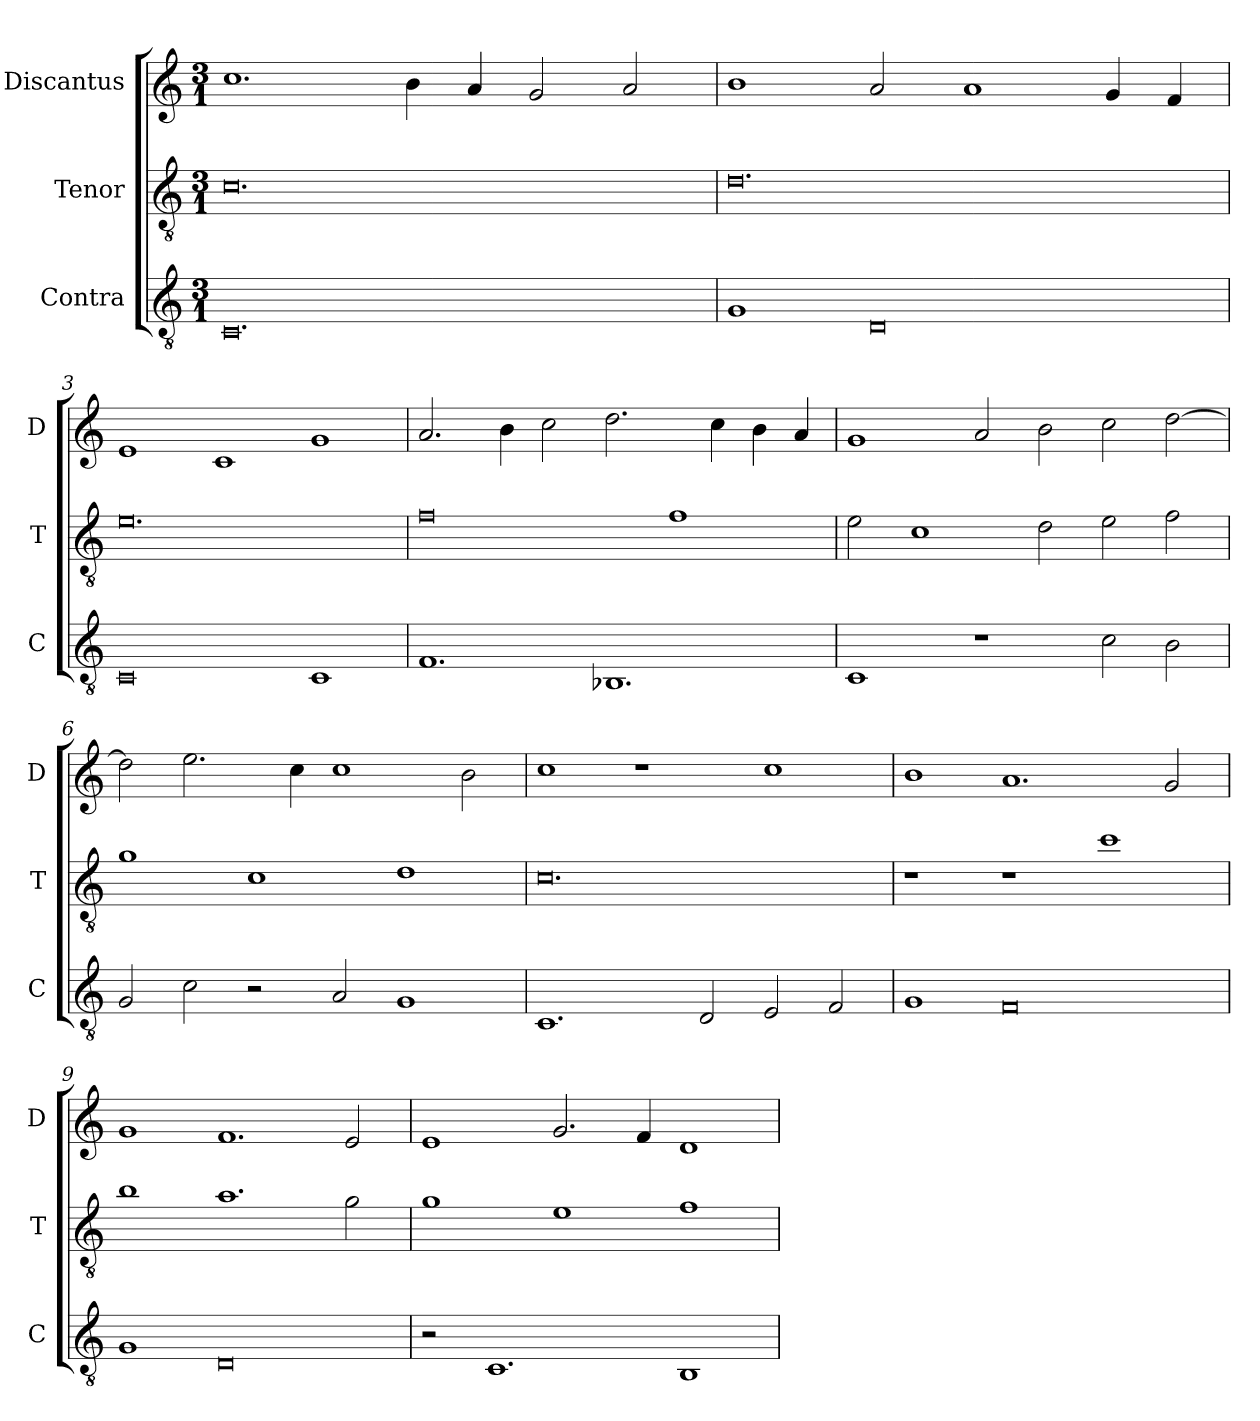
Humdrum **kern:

**kern	**kern	**kern
*part3	*part2	*part1
*staff3	*staff2	*staff1
*I"Contra	*I"Tenor	*I"Discantus
*I'C	*I'T	*I'D
*clefGv2	*clefGv2	*clefG2
*k[]	*k[]	*k[]
*M3/1	*M3/1	*M3/1
=1	=1	=1
0.C	0.c	1.cc
.	.	4b
.	.	4a
.	.	2g
.	.	2a
=2	=2	=2
1G	0.d	1b
0D	.	2a
.	.	1a
.	.	4g
.	.	4f
=3	=3	=3
0C	0.e	1e
.	.	1c
1C	.	1g
=4	=4	=4
1.F	0f	2.a
.	.	4b
.	.	2cc
1.BB-X	.	2.dd
.	1f	.
.	.	4cc
.	.	4b
.	.	4a
=5	=5	=5
1C	2e	1g
.	1c	.
1r	.	2a
.	2d	2b
2c	2e	2cc
2B	2f	[2dd
=6	=6	=6
2G	1g	2dd]
2c	.	2.ee
2r	1c	.
.	.	4cc
2A	.	1cc
1G	1d	.
.	.	2b
=7	=7	=7
1.C	0.c	1cc
.	.	1r
2D	.	.
2E	.	1cc
2F	.	.
=8	=8	=8
1G	1r	1b
0F	1r	1.a
.	1cc	.
.	.	2g
=9	=9	=9
1G	1b	1g
0D	1.a	1.f
.	2g	2e
=10	=10	=10
2r	1g	1e
1.C	.	.
.	1e	2.g
.	.	4f
1BB	1f	1d
=	=	=
*-	*-	*-
